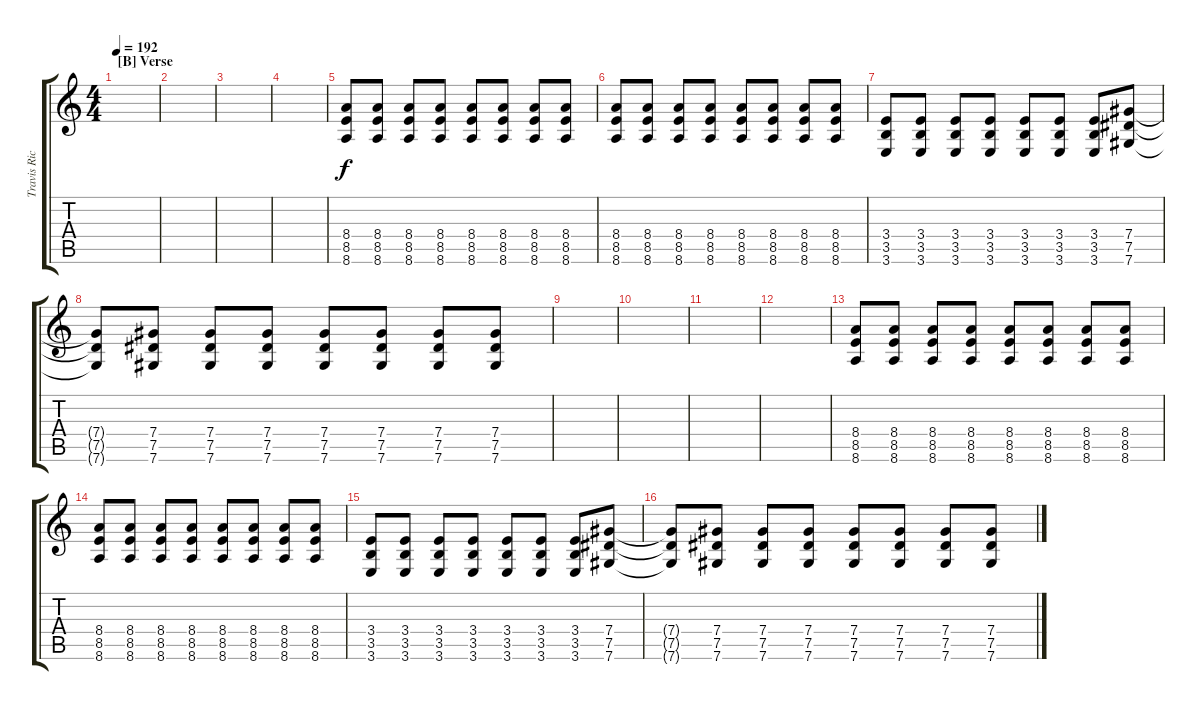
\track ("Travis Richter" "Travis Ric") {instrument distortionguitar}
\staff {score tabs}
\tuning (Eb4 Bb3 Gb3 Db3 Ab2 Db2) {hide}
\ts (4 4)
\section ("" "[B] Verse")
\tempo 192
\clef g2
\ks c
|
|
|
|
(8.4 8.5 8.6).8 (8.4 8.5 8.6).8 (8.4 8.5 8.6).8 (8.4 8.5 8.6).8 (8.4 8.5 8.6).8 (8.4 8.5 8.6).8 (8.4 8.5 8.6).8 (8.4 8.5 8.6).8 |
(8.4 8.5 8.6).8 (8.4 8.5 8.6).8 (8.4 8.5 8.6).8 (8.4 8.5 8.6).8 (8.4 8.5 8.6).8 (8.4 8.5 8.6).8 (8.4 8.5 8.6).8 (8.4 8.5 8.6).8 |
(3.4 3.5 3.6).8 (3.4 3.5 3.6).8 (3.4 3.5 3.6).8 (3.4 3.5 3.6).8 (3.4 3.5 3.6).8 (3.4 3.5 3.6).8 (3.4 3.5 3.6).8 (7.4 7.5 7.6).8 |
(7.4{t} 7.5{t} 7.6{t}).8 (7.4 7.5 7.6).8 (7.4 7.5 7.6).8 (7.4 7.5 7.6).8 (7.4 7.5 7.6).8 (7.4 7.5 7.6).8 (7.4 7.5 7.6).8 (7.4 7.5 7.6).8 |
|
|
|
|
(8.4 8.5 8.6).8 (8.4 8.5 8.6).8 (8.4 8.5 8.6).8 (8.4 8.5 8.6).8 (8.4 8.5 8.6).8 (8.4 8.5 8.6).8 (8.4 8.5 8.6).8 (8.4 8.5 8.6).8 |
(8.4 8.5 8.6).8 (8.4 8.5 8.6).8 (8.4 8.5 8.6).8 (8.4 8.5 8.6).8 (8.4 8.5 8.6).8 (8.4 8.5 8.6).8 (8.4 8.5 8.6).8 (8.4 8.5 8.6).8 |
(3.4 3.5 3.6).8 (3.4 3.5 3.6).8 (3.4 3.5 3.6).8 (3.4 3.5 3.6).8 (3.4 3.5 3.6).8 (3.4 3.5 3.6).8 (3.4 3.5 3.6).8 (7.4 7.5 7.6).8 |
(7.4{t} 7.5{t} 7.6{t}).8 (7.4 7.5 7.6).8 (7.4 7.5 7.6).8 (7.4 7.5 7.6).8 (7.4 7.5 7.6).8 (7.4 7.5 7.6).8 (7.4 7.5 7.6).8 (7.4 7.5 7.6).8
